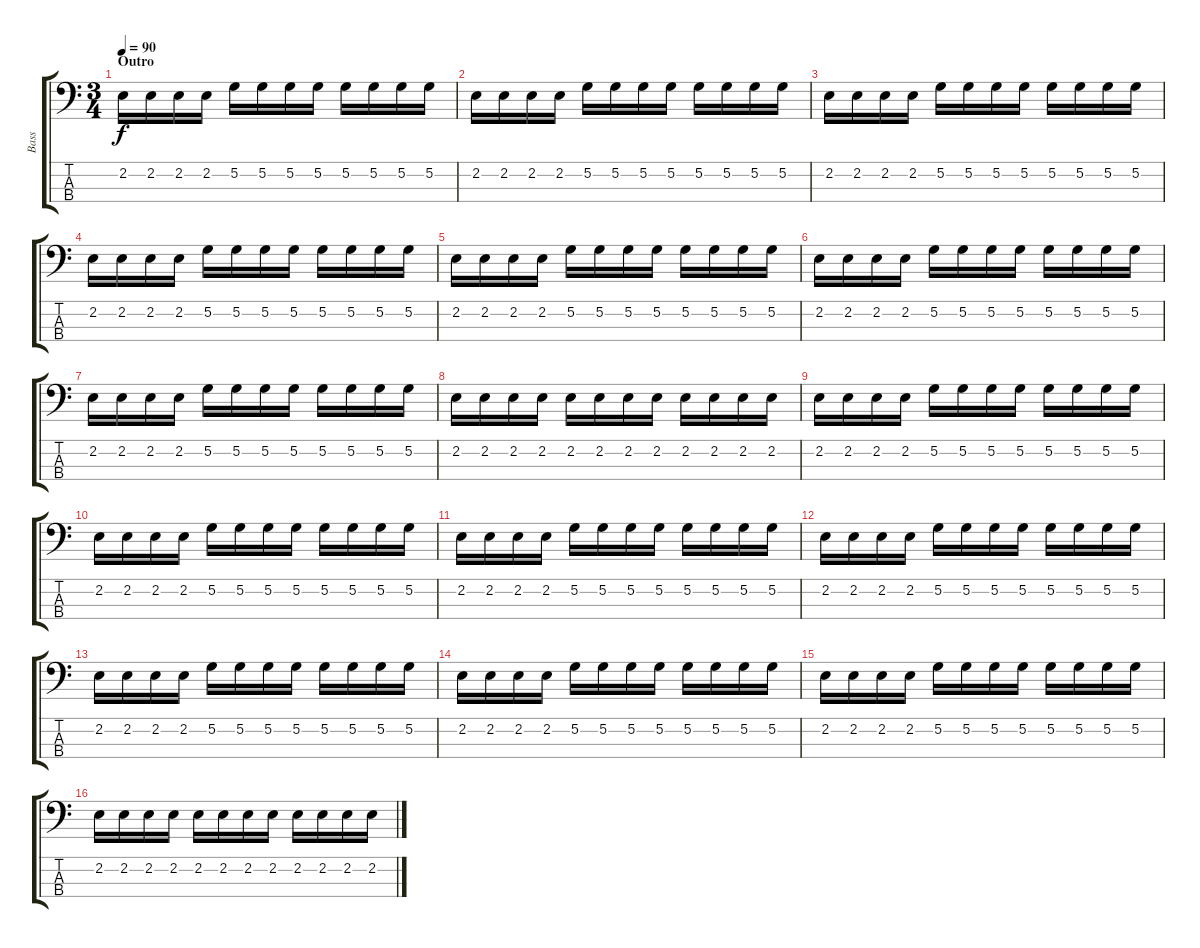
\track ("Bass" "Bass") {instrument electricbassfinger}
\staff {score tabs}
\tuning (G2 D2 A1 E1) {hide}
\ts (3 4)
\section ("" "Outro")
\tempo 90
\clef f4
\ks c
2.2.16{dy f} 2.2.16 2.2.16 2.2.16 5.2.16 5.2.16 5.2.16 5.2.16 5.2.16 5.2.16 5.2.16 5.2.16 |
2.2.16 2.2.16 2.2.16 2.2.16 5.2.16 5.2.16 5.2.16 5.2.16 5.2.16 5.2.16 5.2.16 5.2.16 |
2.2.16 2.2.16 2.2.16 2.2.16 5.2.16 5.2.16 5.2.16 5.2.16 5.2.16 5.2.16 5.2.16 5.2.16 |
2.2.16 2.2.16 2.2.16 2.2.16 5.2.16 5.2.16 5.2.16 5.2.16 5.2.16 5.2.16 5.2.16 5.2.16 |
2.2.16 2.2.16 2.2.16 2.2.16 5.2.16 5.2.16 5.2.16 5.2.16 5.2.16 5.2.16 5.2.16 5.2.16 |
2.2.16 2.2.16 2.2.16 2.2.16 5.2.16 5.2.16 5.2.16 5.2.16 5.2.16 5.2.16 5.2.16 5.2.16 |
2.2.16 2.2.16 2.2.16 2.2.16 5.2.16 5.2.16 5.2.16 5.2.16 5.2.16 5.2.16 5.2.16 5.2.16 |
2.2.16 2.2.16 2.2.16 2.2.16 2.2.16 2.2.16 2.2.16 2.2.16 2.2.16 2.2.16 2.2.16 2.2.16 |
2.2.16 2.2.16 2.2.16 2.2.16 5.2.16 5.2.16 5.2.16 5.2.16 5.2.16 5.2.16 5.2.16 5.2.16 |
2.2.16 2.2.16 2.2.16 2.2.16 5.2.16 5.2.16 5.2.16 5.2.16 5.2.16 5.2.16 5.2.16 5.2.16 |
2.2.16 2.2.16 2.2.16 2.2.16 5.2.16 5.2.16 5.2.16 5.2.16 5.2.16 5.2.16 5.2.16 5.2.16 |
2.2.16 2.2.16 2.2.16 2.2.16 5.2.16 5.2.16 5.2.16 5.2.16 5.2.16 5.2.16 5.2.16 5.2.16 |
2.2.16 2.2.16 2.2.16 2.2.16 5.2.16 5.2.16 5.2.16 5.2.16 5.2.16 5.2.16 5.2.16 5.2.16 |
2.2.16 2.2.16 2.2.16 2.2.16 5.2.16 5.2.16 5.2.16 5.2.16 5.2.16 5.2.16 5.2.16 5.2.16 |
2.2.16 2.2.16 2.2.16 2.2.16 5.2.16 5.2.16 5.2.16 5.2.16 5.2.16 5.2.16 5.2.16 5.2.16 |
2.2.16 2.2.16 2.2.16 2.2.16 2.2.16 2.2.16 2.2.16 2.2.16 2.2.16 2.2.16 2.2.16 2.2.16
